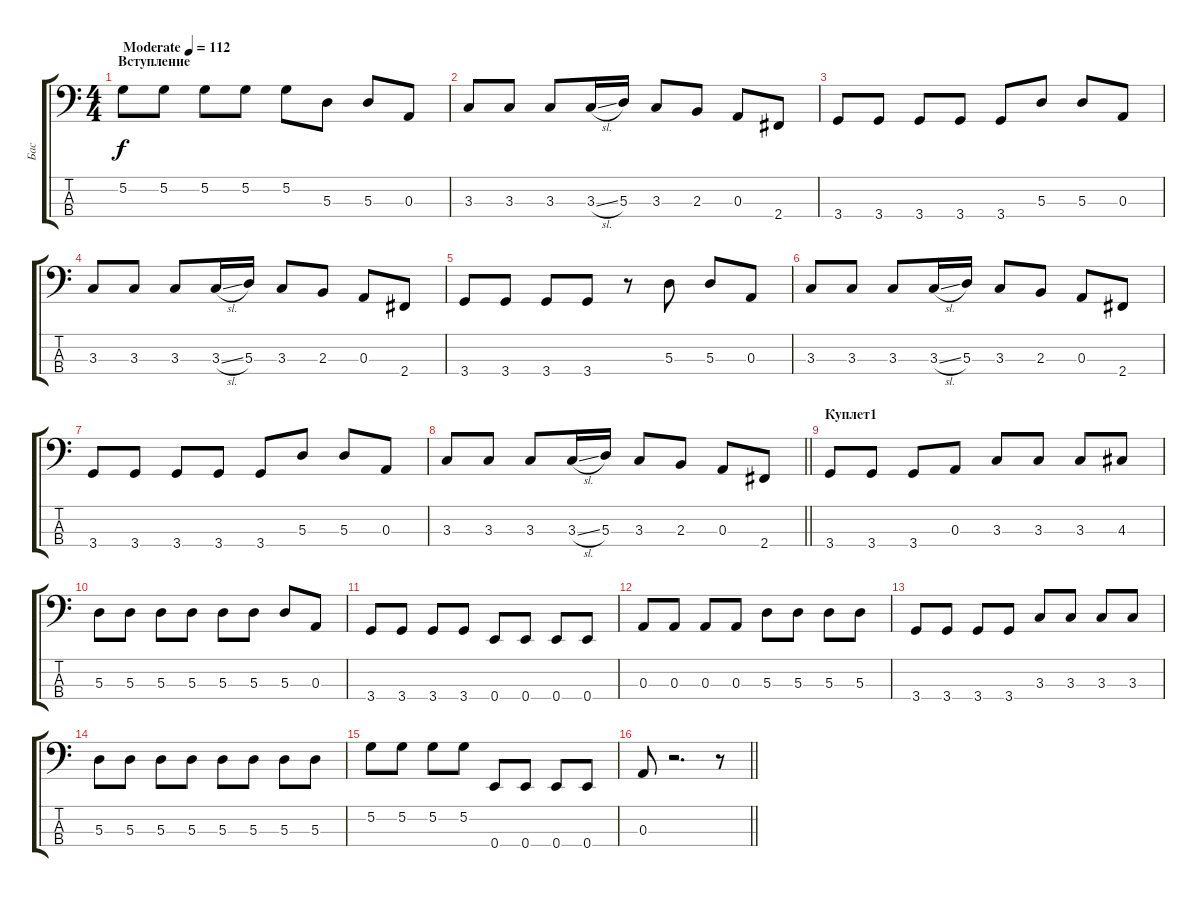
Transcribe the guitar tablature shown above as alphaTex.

\track ("Бас" "Бас") {instrument electricbassfinger}
\staff {score tabs}
\tuning (G2 D2 A1 E1) {hide}
\ts (4 4)
\section ("" "Вступление")
\tempo (112 "Moderate")
\clef f4
\ks c
5.2.8{dy f instrument electricbassfinger} 5.2.8 5.2.8 5.2.8 5.2.8 5.3.8 5.3.8 0.3.8 |
3.3.8 3.3.8 3.3.8 3.3{sl}.16 5.3.16 3.3.8 2.3.8 0.3.8 2.4.8 |
3.4.8 3.4.8 3.4.8 3.4.8 3.4.8 5.3.8 5.3.8 0.3.8 |
3.3.8 3.3.8 3.3.8 3.3{sl}.16 5.3.16 3.3.8 2.3.8 0.3.8 2.4.8 |
3.4.8 3.4.8 3.4.8 3.4.8 r.8 5.3.8 5.3.8 0.3.8 |
3.3.8 3.3.8 3.3.8 3.3{sl}.16 5.3.16 3.3.8 2.3.8 0.3.8 2.4.8 |
3.4.8 3.4.8 3.4.8 3.4.8 3.4.8 5.3.8 5.3.8 0.3.8 |
\barLineRight lightlight
3.3.8 3.3.8 3.3.8 3.3{sl}.16 5.3.16 3.3.8 2.3.8 0.3.8 2.4.8 |
\section ("" "Куплет1")
3.4.8 3.4.8 3.4.8 0.3.8 3.3.8 3.3.8 3.3.8 4.3.8 |
5.3.8 5.3.8 5.3.8 5.3.8 5.3.8 5.3.8 5.3.8 0.3.8 |
3.4.8 3.4.8 3.4.8 3.4.8 0.4.8 0.4.8 0.4.8 0.4.8 |
0.3.8 0.3.8 0.3.8 0.3.8 5.3.8 5.3.8 5.3.8 5.3.8 |
3.4.8 3.4.8 3.4.8 3.4.8 3.3.8 3.3.8 3.3.8 3.3.8 |
5.3.8 5.3.8 5.3.8 5.3.8 5.3.8 5.3.8 5.3.8 5.3.8 |
5.2.8 5.2.8 5.2.8 5.2.8 0.4.8 0.4.8 0.4.8 0.4.8 |
\barLineRight lightlight
0.3.8 r.2{d} r.8
